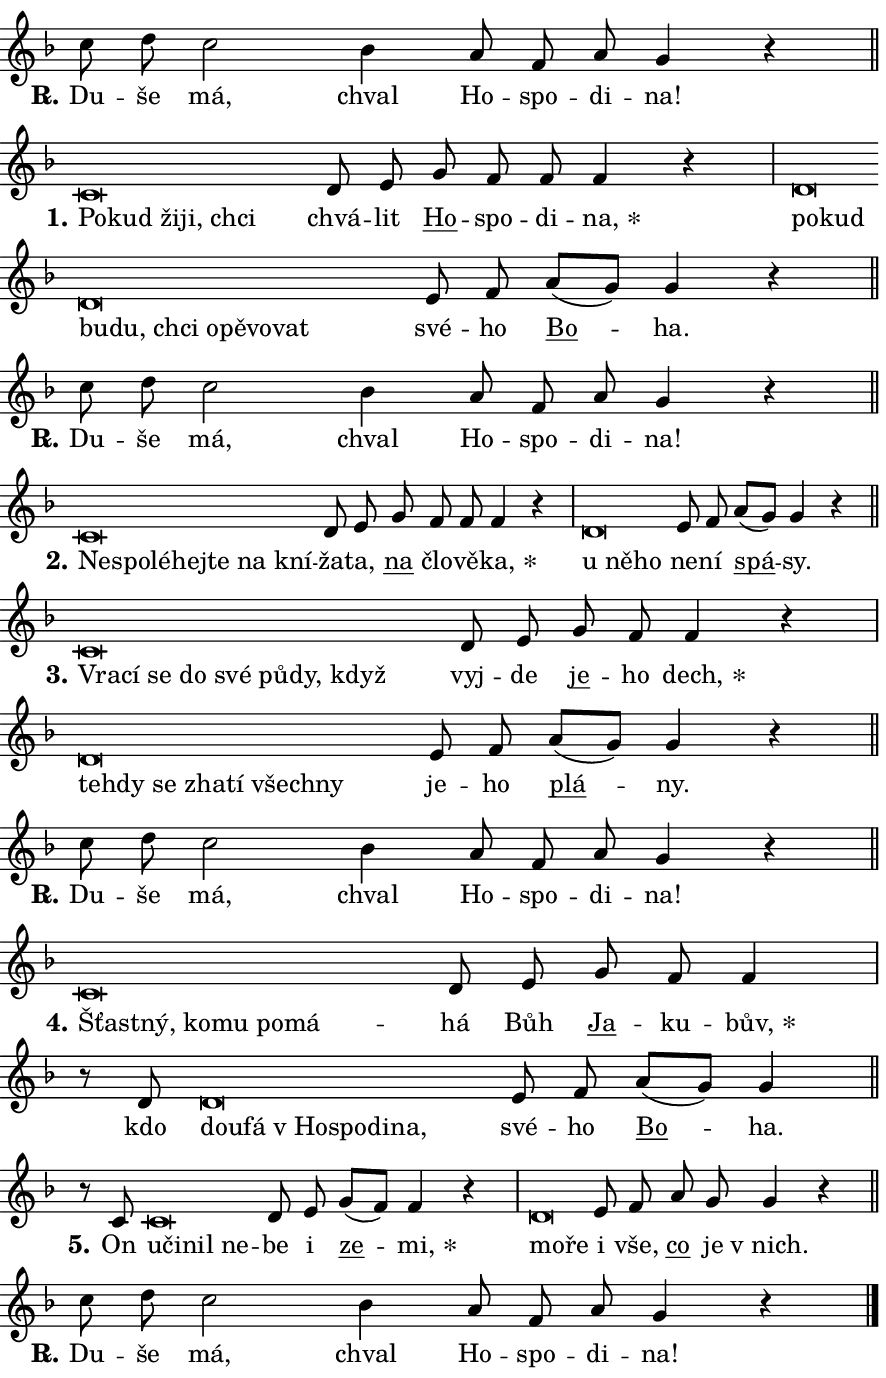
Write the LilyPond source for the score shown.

\version "2.24.0"
\header { tagline = "" }
\paper {
  indent = 0\cm
  top-margin = 0\cm
  right-margin = 0.13\cm % to fit lyric hyphens
  bottom-margin = 0\cm
  left-margin = 0\cm
  paper-width = 15\cm
  page-breaking = #ly:one-page-breaking
  system-system-spacing.basic-distance = #11
  score-system-spacing.basic-distance = #11
  ragged-last = ##f
}


%% Author: Thomas Morley
%% https://lists.gnu.org/archive/html/lilypond-user/2020-05/msg00002.html
#(define (line-position grob)
"Returns position of @var[grob} in current system:
   @code{'start}, if at first time-step
   @code{'end}, if at last time-step
   @code{'middle} otherwise
"
  (let* ((col (ly:item-get-column grob))
         (ln (ly:grob-object col 'left-neighbor))
         (rn (ly:grob-object col 'right-neighbor))
         (col-to-check-left (if (ly:grob? ln) ln col))
         (col-to-check-right (if (ly:grob? rn) rn col))
         (break-dir-left
           (and
             (ly:grob-property col-to-check-left 'non-musical #f)
             (ly:item-break-dir col-to-check-left)))
         (break-dir-right
           (and
             (ly:grob-property col-to-check-right 'non-musical #f)
             (ly:item-break-dir col-to-check-right))))
        (cond ((eqv? 1 break-dir-left) 'start)
              ((eqv? -1 break-dir-right) 'end)
              (else 'middle))))

#(define (tranparent-at-line-position vctor)
  (lambda (grob)
  "Relying on @code{line-position} select the relevant enry from @var{vctor}.
Used to determine transparency,"
    (case (line-position grob)
      ((end) (not (vector-ref vctor 0)))
      ((middle) (not (vector-ref vctor 1)))
      ((start) (not (vector-ref vctor 2))))))

noteHeadBreakVisibility =
#(define-music-function (break-visibility)(vector?)
"Makes @code{NoteHead}s transparent relying on @var{break-visibility}"
#{
  \override NoteHead.transparent =
    #(tranparent-at-line-position break-visibility)
#})

#(define delete-ledgers-for-transparent-note-heads
  (lambda (grob)
    "Reads whether a @code{NoteHead} is transparent.
If so this @code{NoteHead} is removed from @code{'note-heads} from
@var{grob}, which is supposed to be @code{LedgerLineSpanner}.
As a result ledgers are not printed for this @code{NoteHead}"
    (let* ((nhds-array (ly:grob-object grob 'note-heads))
           (nhds-list
             (if (ly:grob-array? nhds-array)
                 (ly:grob-array->list nhds-array)
                 '()))
           ;; Relies on the transparent-property being done before
           ;; Staff.LedgerLineSpanner.after-line-breaking is executed.
           ;; This is fragile ...
           (to-keep
             (remove
               (lambda (nhd)
                 (ly:grob-property nhd 'transparent #f))
               nhds-list)))
      ;; TODO find a better method to iterate over grob-arrays, similiar
      ;; to filter/remove etc for lists
      ;; For now rebuilt from scratch
      (set! (ly:grob-object grob 'note-heads)  '())
      (for-each
        (lambda (nhd)
          (ly:pointer-group-interface::add-grob grob 'note-heads nhd))
        to-keep))))

squashNotes = {
  \override NoteHead.X-extent = #'(-0.2 . 0.2)
  \override NoteHead.Y-extent = #'(-0.75 . 0)
  \override NoteHead.stencil =
    #(lambda (grob)
       (let ((pos (ly:grob-property grob 'staff-position)))
         (begin
           (if (< pos -7) (display "ERROR: Lower brevis then expected\n") (display ""))
           (if (<= pos -6) ly:text-interface::print ly:note-head::print))))
}
unSquashNotes = {
  \revert NoteHead.X-extent
  \revert NoteHead.Y-extent
  \revert NoteHead.stencil
}

hideNotes = \noteHeadBreakVisibility #begin-of-line-visible
unHideNotes = \noteHeadBreakVisibility #all-visible

% work-around for resetting accidentals
% https://lilypond.org/doc/v2.23/Documentation/notation/displaying-rhythms#unmetered-music
cadenzaMeasure = {
  \cadenzaOff
  \partial 1024 s1024
  \cadenzaOn
}

#(define-markup-command (accent layout props text) (markup?)
  "Underline accented syllable"
  (interpret-markup layout props
    #{\markup \override #'(offset . 4.3) \underline { #text }#}))

responsum = \markup \concat {
  "R" \hspace #-1.05 \path #0.1 #'((moveto 0 0.07) (lineto 0.9 0.8)) \hspace #0.05 "."
}

spaceSize = #0.6828661417322834 % exact space size for TeX Gyre Schola

\layout {
  \context {
    \Staff
    \remove "Time_signature_engraver"
    \override LedgerLineSpanner.after-line-breaking = #delete-ledgers-for-transparent-note-heads
  }
  \context {
    \Lyrics {
      \override LyricSpace.minimum-distance = \spaceSize
      \override LyricText.font-name = #"TeX Gyre Schola"
      \override LyricText.font-size = 1
      \override StanzaNumber.font-name = #"TeX Gyre Schola Bold"
      \override StanzaNumber.font-size = 1
    }
  }
  \context {
    \Score 
    \override NoteHead.text =
      #(lambda (grob) 
        (let ((pos (ly:grob-property grob 'staff-position)))
          #{\markup {
            \combine
              \halign #-0.55 \raise #(if (= pos -6) 0 0.5) \override #'(thickness . 2) \draw-line #'(3.2 . 0)
              \musicglyph "noteheads.sM1"
          }#}))
  }
}

% magnetic-lyrics.ily
%
%   written by
%     Jean Abou Samra <jean@abou-samra.fr>
%     Werner Lemberg <wl@gnu.org>
%
%   adapted by
%     Jiri Hon <jiri.hon@gmail.com>
%
% Version 2022-Apr-15

% https://www.mail-archive.com/lilypond-user@gnu.org/msg149350.html

#(define (Left_hyphen_pointer_engraver context)
   "Collect syllable-hyphen-syllable occurrences in lyrics and store
them in properties.  This engraver only looks to the left.  For
example, if the lyrics input is @code{foo -- bar}, it does the
following.

@itemize @bullet
@item
Set the @code{text} property of the @code{LyricHyphen} grob between
@q{foo} and @q{bar} to @code{foo}.

@item
Set the @code{left-hyphen} property of the @code{LyricText} grob with
text @q{foo} to the @code{LyricHyphen} grob between @q{foo} and
@q{bar}.
@end itemize

Use this auxiliary engraver in combination with the
@code{lyric-@/text::@/apply-@/magnetic-@/offset!} hook."
   (let ((hyphen #f)
         (text #f))
     (make-engraver
      (acknowledgers
       ((lyric-syllable-interface engraver grob source-engraver)
        (set! text grob)))
      (end-acknowledgers
       ((lyric-hyphen-interface engraver grob source-engraver)
        ;(when (not (grob::has-interface grob 'lyric-space-interface))
          (set! hyphen grob)));)
      ((stop-translation-timestep engraver)
       (when (and text hyphen)
         (ly:grob-set-object! text 'left-hyphen hyphen))
       (set! text #f)
       (set! hyphen #f)))))

#(define (lyric-text::apply-magnetic-offset! grob)
   "If the space between two syllables is less than the value in
property @code{LyricText@/.details@/.squash-threshold}, move the right
syllable to the left so that it gets concatenated with the left
syllable.

Use this function as a hook for
@code{LyricText@/.after-@/line-@/breaking} if the
@code{Left_@/hyphen_@/pointer_@/engraver} is active."
   (let ((hyphen (ly:grob-object grob 'left-hyphen #f)))
     (when hyphen
       (let ((left-text (ly:spanner-bound hyphen LEFT)))
         (when (grob::has-interface left-text 'lyric-syllable-interface)
           (let* ((common (ly:grob-common-refpoint grob left-text X))
                  (this-x-ext (ly:grob-extent grob common X))
                  (left-x-ext
                   (begin
                     ;; Trigger magnetism for left-text.
                     (ly:grob-property left-text 'after-line-breaking)
                     (ly:grob-extent left-text common X)))
                  ;; `delta` is the gap width between two syllables.
                  (delta (- (interval-start this-x-ext)
                            (interval-end left-x-ext)))
                  (details (ly:grob-property grob 'details))
                  (threshold (assoc-get 'squash-threshold details 0.2)))
             (when (< delta threshold)
               (let* (;; We have to manipulate the input text so that
                      ;; ligatures crossing syllable boundaries are not
                      ;; disabled.  For languages based on the Latin
                      ;; script this is essentially a beautification.
                      ;; However, for non-Western scripts it can be a
                      ;; necessity.
                      (lt (ly:grob-property left-text 'text))
                      (rt (ly:grob-property grob 'text))
                      (is-space (grob::has-interface hyphen 'lyric-space-interface))
                      (space (if is-space " " ""))
                      (extra-delta (if is-space spaceSize 0))
                      ;; Append new syllable.
                      (ltrt-space (if (and (string? lt) (string? rt))
                                (string-append lt space rt)
                                (make-concat-markup (list lt space rt))))
                      ;; Right-align `ltrt` to the right side.
                      (ltrt-space-markup (grob-interpret-markup
                               grob
                               (make-translate-markup
                                (cons (interval-length this-x-ext) 0)
                                (make-right-align-markup ltrt-space)))))
                 (begin
                   ;; Don't print `left-text`.
                   (ly:grob-set-property! left-text 'stencil #f)
                   ;; Set text and stencil (which holds all collected
                   ;; syllables so far) and shift it to the left.
                   (ly:grob-set-property! grob 'text ltrt-space)
                   (ly:grob-set-property! grob 'stencil ltrt-space-markup)
                   (ly:grob-translate-axis! grob (- (- delta extra-delta)) X))))))))))


#(define (lyric-hyphen::displace-bounds-first grob)
   ;; Make very sure this callback isn't triggered too early.
   (let ((left (ly:spanner-bound grob LEFT))
         (right (ly:spanner-bound grob RIGHT)))
     (ly:grob-property left 'after-line-breaking)
     (ly:grob-property right 'after-line-breaking)
     (ly:lyric-hyphen::print grob)))

squashThreshold = #0.4

\layout {
  \context {
    \Lyrics
    \consists #Left_hyphen_pointer_engraver
    \override LyricText.after-line-breaking =
      #lyric-text::apply-magnetic-offset!
    \override LyricHyphen.stencil = #lyric-hyphen::displace-bounds-first
    \override LyricText.details.squash-threshold = \squashThreshold
    \override LyricHyphen.minimum-distance = 0
    \override LyricHyphen.minimum-length = \squashThreshold
  }
}

squashText = \override LyricText.details.squash-threshold = 9999
unSquashText = \override LyricText.details.squash-threshold = \squashThreshold

leftText = \override LyricText.self-alignment-X = #LEFT
unLeftText = \revert LyricText.self-alignment-X

starOffset = #(lambda (grob) 
                (let ((x_offset (ly:self-alignment-interface::aligned-on-x-parent grob)))
                  (if (= x_offset 0) 0 (+ x_offset 1.2))))

star = #(define-music-function (syllable)(string?)
"Append star separator at the end of a syllable"
#{
  \once \override LyricText.X-offset = #starOffset
  \lyricmode { \markup {
    #syllable
    \override #'((font-name . "TeX Gyre Schola Bold")) \hspace #0.2 \lower #0.65 \larger "*"
  } }
#})

starAccent = #(define-music-function (syllable)(string?)
"Append star separator at the end of a syllable and make accent"
#{
  \once \override LyricText.X-offset = #starOffset
  \lyricmode { \markup {
    \accent #syllable
    \override #'((font-name . "TeX Gyre Schola Bold")) \hspace #0.2 \lower #0.65 \larger "*"
  } }
#})

breath = #(define-music-function (syllable)(string?)
"Append breathing indicator at the end of a syllable"
#{
  \lyricmode { \markup { #syllable "+" } }
#})

optionalBreath = #(define-music-function (syllable)(string?)
"Append optional breathing indicator at the end of a syllable"
#{
  \lyricmode { \markup { #syllable "(+)" } }
#})


\score {
    <<
        \new Voice = "melody" { \cadenzaOn \key f \major \relative { c''8 d c2 bes4 a8 f a g4 r \cadenzaMeasure \bar "||" \break } }
        \new Lyrics \lyricsto "melody" { \lyricmode { \set stanza = \responsum
Du -- še má, chval Ho -- spo -- di -- na! } }
    >>
    \layout {}
}

\score {
    <<
        \new Voice = "melody" { \cadenzaOn \key f \major \relative { \squashNotes c'\breve*1/16 \hideNotes \breve*1/16 \bar "" \breve*1/16 \bar "" \breve*1/16 \breve*1/16 \bar "" \unHideNotes \unSquashNotes d8 e \bar "" g f f f4 r \cadenzaMeasure \bar "|" \squashNotes d\breve*1/16 \hideNotes \breve*1/16 \bar "" \breve*1/16 \bar "" \breve*1/16 \bar "" \breve*1/16 \bar "" \breve*1/16 \bar "" \breve*1/16 \bar "" \breve*1/16 \breve*1/16 \bar "" \unHideNotes \unSquashNotes e8 f \bar "" a[( g)] g4 r \cadenzaMeasure \bar "||" \break } }
        \new Lyrics \lyricsto "melody" { \lyricmode { \set stanza = "1."
\leftText Po -- \squashText kud ži -- ji, chci \unLeftText \unSquashText chvá -- lit \markup \accent Ho -- spo -- di -- \star na, \leftText po -- \squashText kud bu -- du, chci o -- pě -- vo -- vat \unLeftText \unSquashText své -- ho \markup \accent Bo -- ha. } }
    >>
    \layout {}
}

\score {
    <<
        \new Voice = "melody" { \cadenzaOn \key f \major \relative { c''8 d c2 bes4 a8 f a g4 r \cadenzaMeasure \bar "||" \break } }
        \new Lyrics \lyricsto "melody" { \lyricmode { \set stanza = \responsum
Du -- še má, chval Ho -- spo -- di -- na! } }
    >>
    \layout {}
}

\score {
    <<
        \new Voice = "melody" { \cadenzaOn \key f \major \relative { \squashNotes c'\breve*1/16 \hideNotes \breve*1/16 \bar "" \breve*1/16 \bar "" \breve*1/16 \bar "" \breve*1/16 \bar "" \breve*1/16 \breve*1/16 \bar "" \unHideNotes \unSquashNotes d8 e \bar "" g f f f4 r \cadenzaMeasure \bar "|" \squashNotes d\breve*1/16 \hideNotes \breve*1/16 \breve*1/16 \bar "" \unHideNotes \unSquashNotes e8 f \bar "" a[( g)] g4 r \cadenzaMeasure \bar "||" \break } }
        \new Lyrics \lyricsto "melody" { \lyricmode { \set stanza = "2."
\leftText Ne -- \squashText spo -- lé -- hej -- te na kní -- \unLeftText \unSquashText ža -- ta, \markup \accent na člo -- vě -- \star ka, \leftText u \squashText ně -- ho \unLeftText \unSquashText ne -- ní \markup \accent spá -- sy. } }
    >>
    \layout {}
}

\score {
    <<
        \new Voice = "melody" { \cadenzaOn \key f \major \relative { \squashNotes c'\breve*1/16 \hideNotes \breve*1/16 \bar "" \breve*1/16 \bar "" \breve*1/16 \bar "" \breve*1/16 \bar "" \breve*1/16 \bar "" \breve*1/16 \breve*1/16 \bar "" \unHideNotes \unSquashNotes d8 e \bar "" g f f4 r \cadenzaMeasure \bar "|" \squashNotes d\breve*1/16 \hideNotes \breve*1/16 \bar "" \breve*1/16 \bar "" \breve*1/16 \bar "" \breve*1/16 \bar "" \breve*1/16 \breve*1/16 \bar "" \unHideNotes \unSquashNotes e8 f \bar "" a[( g)] g4 r \cadenzaMeasure \bar "||" \break } }
        \new Lyrics \lyricsto "melody" { \lyricmode { \set stanza = "3."
\leftText Vra -- \squashText cí se do své pů -- dy, když \unLeftText \unSquashText vyj -- de \markup \accent je -- ho \star dech, \leftText teh -- \squashText dy se zha -- tí všech -- ny \unLeftText \unSquashText je -- ho \markup \accent plá -- ny. } }
    >>
    \layout {}
}

\score {
    <<
        \new Voice = "melody" { \cadenzaOn \key f \major \relative { c''8 d c2 bes4 a8 f a g4 r \cadenzaMeasure \bar "||" \break } }
        \new Lyrics \lyricsto "melody" { \lyricmode { \set stanza = \responsum
Du -- še má, chval Ho -- spo -- di -- na! } }
    >>
    \layout {}
}

\score {
    <<
        \new Voice = "melody" { \cadenzaOn \key f \major \relative { \squashNotes c'\breve*1/16 \hideNotes \breve*1/16 \bar "" \breve*1/16 \bar "" \breve*1/16 \bar "" \breve*1/16 \breve*1/16 \bar "" \unHideNotes \unSquashNotes d8 e \bar "" g f f4 \cadenzaMeasure \bar "|" r8 d8 \squashNotes d\breve*1/16 \hideNotes \breve*1/16 \bar "" \breve*1/16 \bar "" \breve*1/16 \bar "" \breve*1/16 \breve*1/16 \bar "" \unHideNotes \unSquashNotes e8 f \bar "" a[( g)] g4 \cadenzaMeasure \bar "||" \break } }
        \new Lyrics \lyricsto "melody" { \lyricmode { \set stanza = "4."
\leftText Šťast -- \squashText ný, ko -- mu po -- má -- \unLeftText \unSquashText há Bůh \markup \accent Ja -- ku -- \star bův, kdo \leftText dou -- \squashText fá "v Ho" -- spo -- di -- na, \unLeftText \unSquashText své -- ho \markup \accent Bo -- ha. } }
    >>
    \layout {}
}

\score {
    <<
        \new Voice = "melody" { \cadenzaOn \key f \major \relative { r8 c'8 \squashNotes c\breve*1/16 \hideNotes \breve*1/16 \bar "" \breve*1/16 \breve*1/16 \bar "" \unHideNotes \unSquashNotes d8 e \bar "" g[( f)] f4 r \cadenzaMeasure \bar "|" \squashNotes d\breve*1/16 \hideNotes \breve*1/16 \bar "" \unHideNotes \unSquashNotes e8 f \bar "" a g g4 r \cadenzaMeasure \bar "||" \break } }
        \new Lyrics \lyricsto "melody" { \lyricmode { \set stanza = "5."
On \leftText u -- \squashText či -- nil ne -- \unLeftText \unSquashText be i \markup \accent ze -- \star mi, \leftText mo -- \squashText ře \unLeftText \unSquashText i vše, \markup \accent co je "v nich." } }
    >>
    \layout {}
}

\score {
    <<
        \new Voice = "melody" { \cadenzaOn \key f \major \relative { c''8 d c2 bes4 a8 f a g4 r \cadenzaMeasure \bar "||" \break } \bar "|." }
        \new Lyrics \lyricsto "melody" { \lyricmode { \set stanza = \responsum
Du -- še má, chval Ho -- spo -- di -- na! } }
    >>
    \layout {}
}
